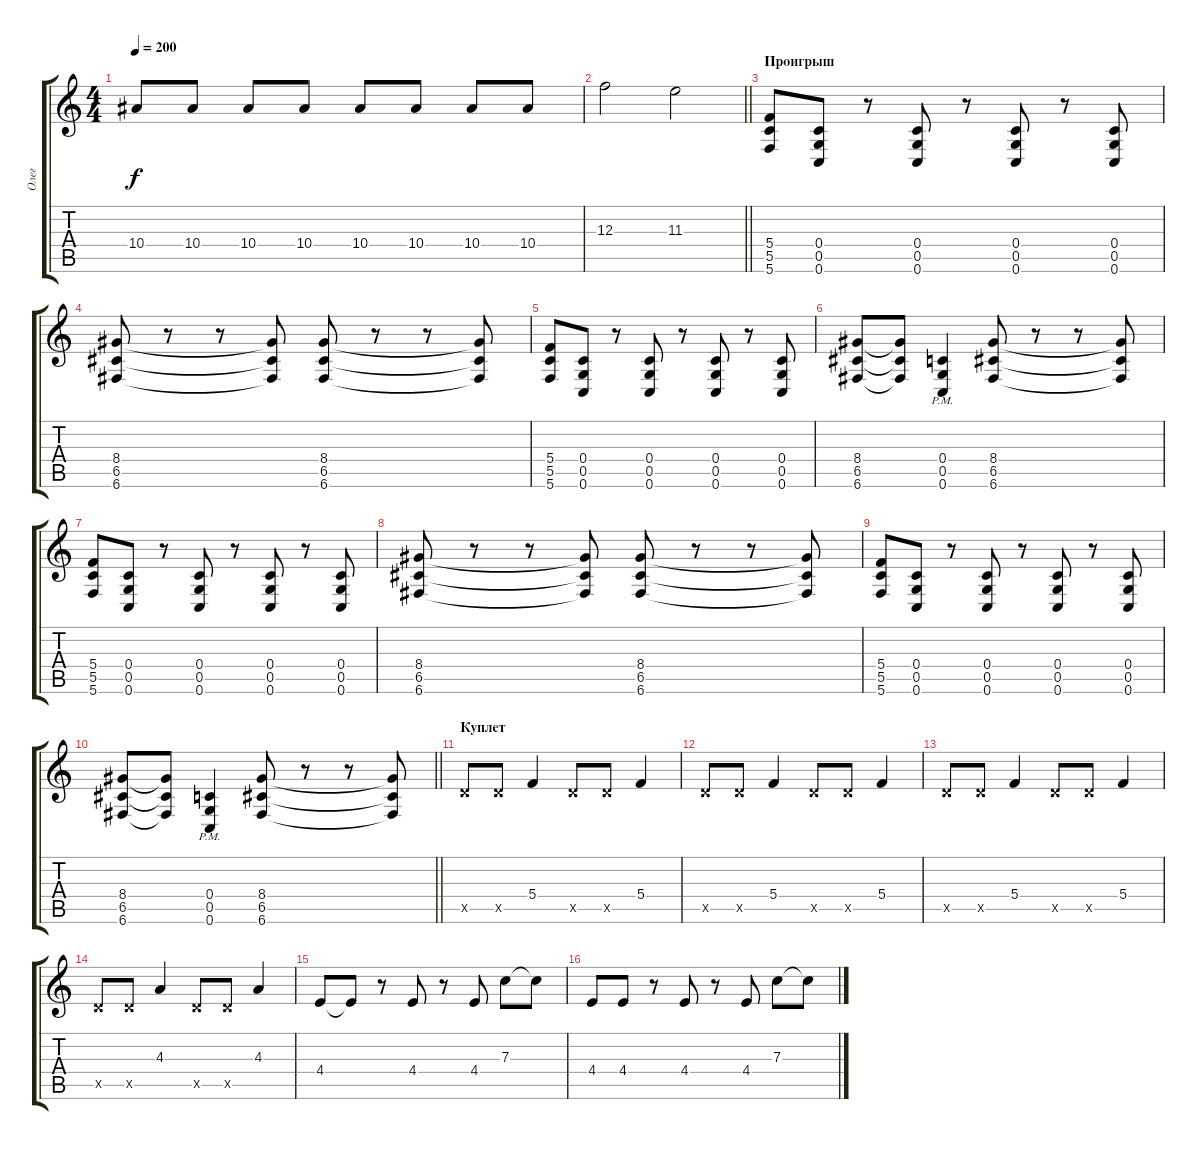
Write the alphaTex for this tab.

\track ("Олег" "Олег") {instrument distortionguitar}
\staff {score tabs}
\tuning (D4 A3 F3 C3 G2 C2) {hide}
\ts (4 4)
\tempo 200
\clef g2
\ks c
10.4.8{dy f} 10.4.8 10.4.8 10.4.8 10.4.8 10.4.8 10.4.8 10.4.8 |
\barLineRight lightlight
12.3.2 11.3.2 |
\section ("" "Проигрыш")
(5.4 5.5 5.6).8{instrument distortionguitar} (0.4 0.5 0.6).8 r.8 (0.4 0.5 0.6).8 r.8 (0.4 0.5 0.6).8 r.8 (0.4 0.5 0.6).8 |
(8.4 6.5 6.6).8 r.8 r.8 (8.4{t} 6.5{t} 6.6{t}).8 (8.4 6.5 6.6).8 r.8 r.8 (8.4{t} 6.5{t} 6.6{t}).8 |
(5.4 5.5 5.6).8 (0.4 0.5 0.6).8 r.8 (0.4 0.5 0.6).8 r.8 (0.4 0.5 0.6).8 r.8 (0.4 0.5 0.6).8 |
(8.4 6.5 6.6).8 (8.4{t} 6.5{t} 6.6{t}).8 (0.4{pm} 0.5{pm} 0.6{pm}).4 (8.4 6.5 6.6).8 r.8 r.8 (8.4{t} 6.5{t} 6.6{t}).8 |
(5.4 5.5 5.6).8 (0.4 0.5 0.6).8 r.8 (0.4 0.5 0.6).8 r.8 (0.4 0.5 0.6).8 r.8 (0.4 0.5 0.6).8 |
(8.4 6.5 6.6).8 r.8 r.8 (8.4{t} 6.5{t} 6.6{t}).8 (8.4 6.5 6.6).8 r.8 r.8 (8.4{t} 6.5{t} 6.6{t}).8 |
(5.4 5.5 5.6).8 (0.4 0.5 0.6).8 r.8 (0.4 0.5 0.6).8 r.8 (0.4 0.5 0.6).8 r.8 (0.4 0.5 0.6).8 |
\barLineRight lightlight
(8.4 6.5 6.6).8 (8.4{t} 6.5{t} 6.6{t}).8 (0.4{pm} 0.5{pm} 0.6{pm}).4 (8.4 6.5 6.6).8 r.8 r.8 (8.4{t} 6.5{t} 6.6{t}).8 |
\section ("" "Куплет")
7.5{x}.8{volume 16 instrument electricguitarjazz} 7.5{x}.8 5.4.4 7.5{x}.8 7.5{x}.8 5.4.4 |
7.5{x}.8 7.5{x}.8 5.4.4 7.5{x}.8 7.5{x}.8 5.4.4 |
7.5{x}.8 7.5{x}.8 5.4.4 7.5{x}.8 7.5{x}.8 5.4.4 |
7.5{x}.8 7.5{x}.8 4.3.4 7.5{x}.8 7.5{x}.8 4.3.4 |
4.4.8 4.4{t}.8 r.8 4.4.8 r.8 4.4.8 7.3.8 7.3{t}.8 |
4.4.8 4.4.8 r.8 4.4.8 r.8 4.4.8 7.3.8 7.3{t}.8
